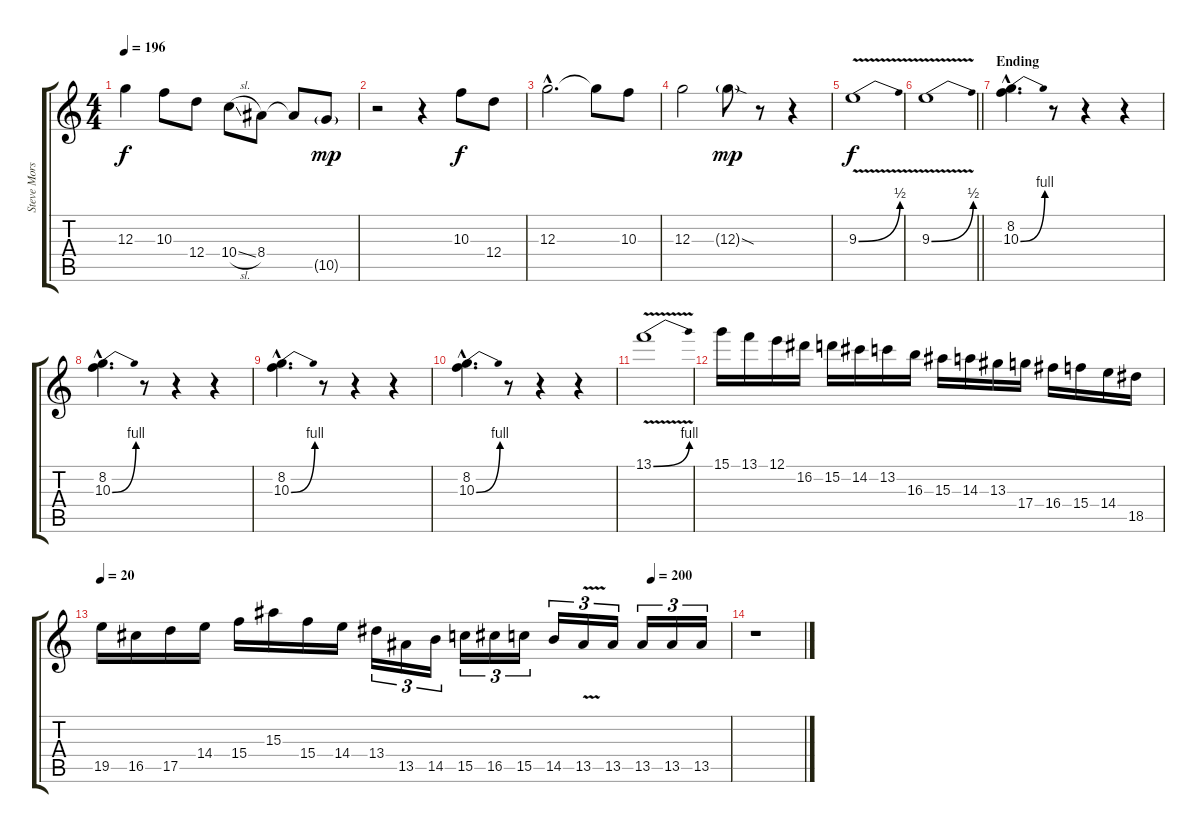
\track ("Steve Morse" "Steve Mors") {instrument overdrivenguitar}
\staff {score tabs}
\tuning (E4 B3 G3 D3 A2 E2) {hide}
\ts (4 4)
\tempo 196
\clef g2
\ks c
12.3.4{dy f} 10.3.8 12.4.8 10.4{sl}.8 8.4.8 8.4{t}.8 10.5{g}.8{dy mp} |
r.2 r.4 10.3.8{dy f} 12.4.8 |
12.3{hac}.2{d} 12.3{t}.8 10.3.8 |
12.3.2 12.3{sod g}.8{dy mp} r.8 r.4 |
9.3{be (bend 0 0 60 2) v}.1{dy f} |
\barLineRight lightlight
9.3{be (bend 0 0 60 2) v}.1 |
\section ("" "Ending")
(8.2{hac} 10.3{be (bend 0 0 60 4) hac}).4{d} r.8 r.4 r.4 |
(8.2{hac} 10.3{be (bend 0 0 60 4) hac}).4{d} r.8 r.4 r.4 |
(8.2{hac} 10.3{be (bend 0 0 60 4) hac}).4{d} r.8 r.4 r.4 |
(8.2{hac} 10.3{be (bend 0 0 60 4) hac}).4{d} r.8 r.4 r.4 |
13.1{be (bend 0 0 60 4) v}.1 |
15.1.16 13.1.16 12.1.16 16.2.16 15.2.16 14.2.16 13.2.16 16.3.16 15.3.16 14.3.16 13.3.16 17.4.16 16.4.16 15.4.16 14.4.16 18.5.16 |
\tempo 20
\tempo (200 0.875)
19.5.16 16.5.16 17.5.16 14.4.16 15.4.16 15.3.16 15.4.16 14.4.16 13.4.16{tu (3 2)} 13.5.16{tu (3 2)} 14.5.16{tu (3 2)} 15.5.16{tu (3 2)} 16.5.16{tu (3 2)} 15.5.16{tu (3 2)} 14.5.16{tu (3 2)} 13.5{v}.16{tu (3 2)} 13.5.16{tu (3 2)} 13.5.16{tu (3 2)} 13.5.16{tu (3 2)} 13.5.16{tu (3 2)} |
r.1
